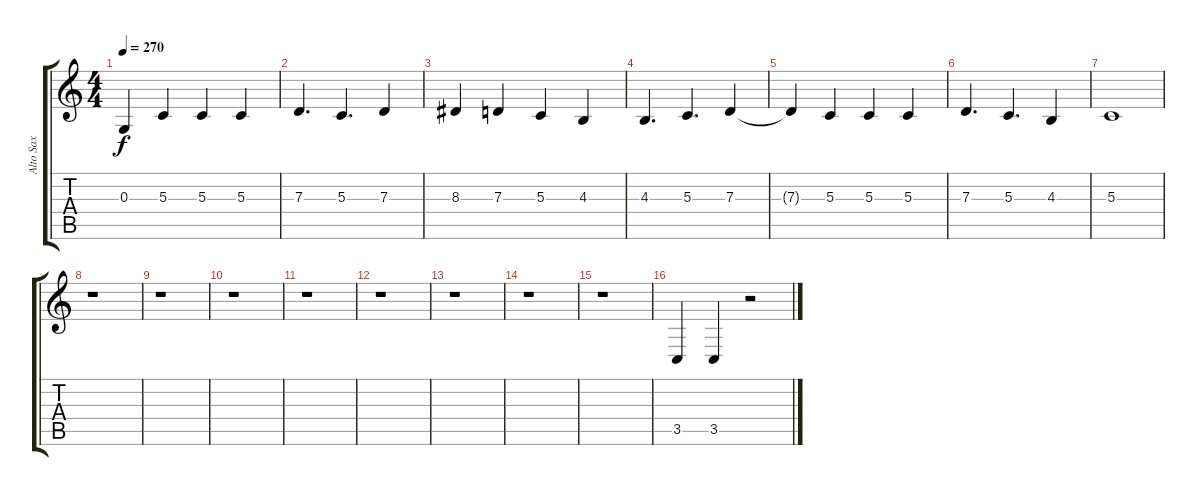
\track ("Alto Sax" "Alto Sax") {instrument altosax}
\staff {score tabs}
\tuning (E4 B3 G3 D3 A2 E2) {hide}
\ts (4 4)
\tempo 270
\clef g2
\ks c
0.3.4{dy f} 5.3.4 5.3.4 5.3.4 |
7.3.4{d} 5.3.4{d} 7.3.4 |
8.3.4 7.3.4 5.3.4 4.3.4 |
4.3.4{d} 5.3.4{d} 7.3.4 |
7.3{t}.4 5.3.4 5.3.4 5.3.4 |
7.3.4{d} 5.3.4{d} 4.3.4 |
5.3.1 |
r.1 |
r.1 |
r.1 |
r.1 |
r.1 |
r.1 |
r.1 |
r.1 |
3.5.4 3.5.4 r.2
